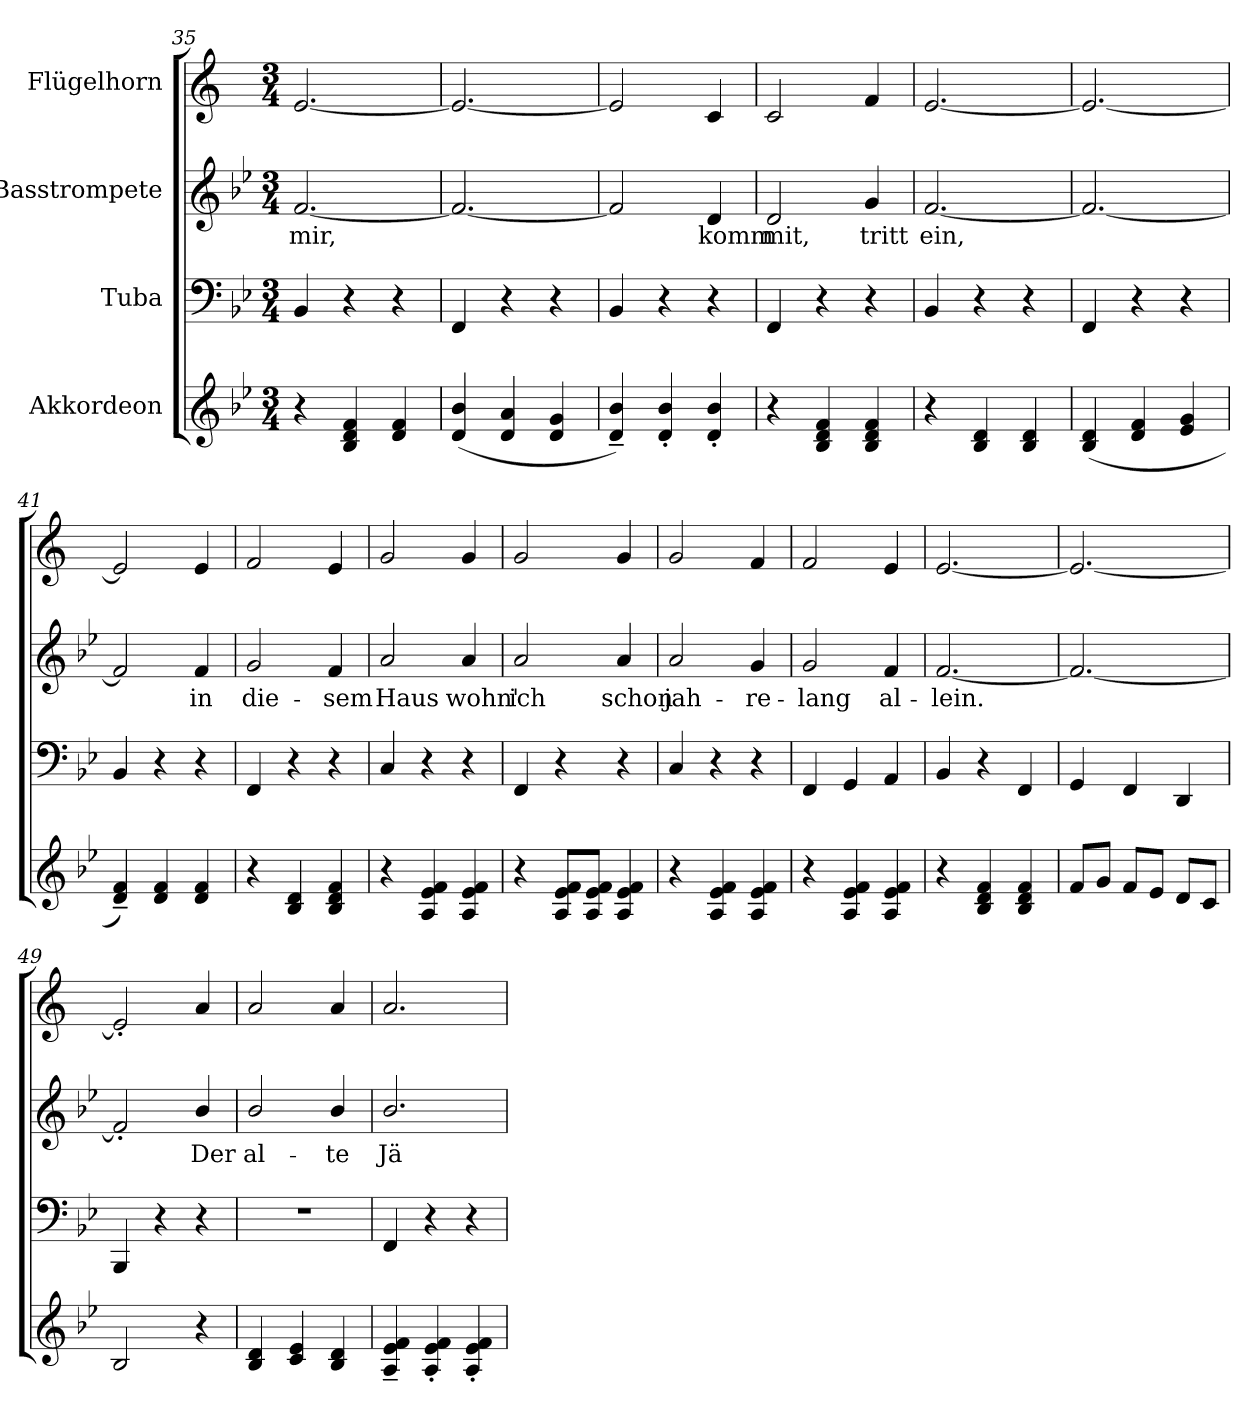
**kern	**kern	**kern	**text	**kern
*part4	*part3	*part2	*part2	*part1
*staff4	*staff3	*staff2	*staff2	*staff1
*I"Akkordeon	*I"Tuba	*I"Basstrompete	*	*I"Flügelhorn
*clefG2	*clefF4	*clefG2	*	*clefG2
*	*	*ITrd8c14	*	*ITrd1c2
*k[b-e-]	*k[b-e-]	*k[b-e-]	*	*k[b-e-]
*B-:	*B-:	*B-:	*	*B-:
*M3/4	*M3/4	*M3/4	*	*M3/4
=35	=35	=35	=35	=35
!	!	!	!LO:LY:b:color=#000000	!
4r	4BB-i/	[<2.Fi/	mir,	[<2.di/
4B-i/ 4di 4fi	4r	.	.	.
4di/ 4fi	4r	.	.	.
=36	=36	=36	=36	=36
(4di/ 4b-i	4FFi/	2.Fi/_<	.	2.di/_<
4di/ 4ai	4r	.	.	.
4di/ 4gi	4r	.	.	.
=37	=37	=37	=37	=37
4di/~ 4b-i~)	4BB-i/	2Fi/]	.	2di/]
4di/' 4b-i'	4r	.	.	.
!	!	!	!LO:LY:b:color=#000000	!
4di/' 4b-i'	4r	4Di/	komm	4B-i/
=38	=38	=38	=38	=38
!	!	!	!LO:LY:b:color=#000000	!
4r	4FFi/	2Di/	mit,	2B-i/
4B-i/ 4di 4fi	4r	.	.	.
!	!	!	!LO:LY:b:color=#000000	!
4B-i/ 4di 4fi	4r	4Gi/	tritt	4e-i/
=39	=39	=39	=39	=39
!	!	!	!LO:LY:b:color=#000000	!
4r	4BB-i/	[<2.Fi/	ein,	[<2.di/
4B-i/ 4di	4r	.	.	.
4B-i/ 4di	4r	.	.	.
=40	=40	=40	=40	=40
(4B-i/ 4di	4FFi/	2.Fi/_<	.	2.di/_<
4di/ 4fi	4r	.	.	.
4e-i/ 4gi	4r	.	.	.
=41	=41	=41	=41	=41
4di/~ 4fi~)	4BB-i/	2Fi/]	.	2di/]
4di/ 4fi	4r	.	.	.
!	!	!	!LO:LY:b:color=#000000	!
4di/ 4fi	4r	4Fi/	in	4di/
=42	=42	=42	=42	=42
!	!	!	!LO:LY:b:color=#000000	!
4r	4FFi/	2Gi/	die-	2e-i/
4B-i/ 4di	4r	.	.	.
!	!	!	!LO:LY:b:color=#000000	!
4B-i/ 4di 4fi	4r	4Fi/	-sem	4di/
=43	=43	=43	=43	=43
!	!	!	!LO:LY:b:color=#000000	!
4r	4Ci/	2Ai/	Haus	2fi/
4Ai/ 4e-i 4fi	4r	.	.	.
!	!	!	!LO:LY:b:color=#000000	!
4Ai/ 4e-i 4fi	4r	4Ai/	wohn'	4fi/
!!LO:LB:g=z
=44	=44	=44	=44	=44
!	!	!	!LO:LY:b:color=#000000	!
4r	4FFi/	2Ai/	ich	2fi/
8Ai/ 8e-i 8fiL	4r	.	.	.
8Ai/ 8e-i 8fiJ	.	.	.	.
!	!	!	!LO:LY:b:color=#000000	!
4Ai/ 4e-i 4fi	4r	4Ai/	schon	4fi/
=45	=45	=45	=45	=45
!	!	!	!LO:LY:b:color=#000000	!
4r	4Ci/	2Ai/	jah-	2fi/
4Ai/ 4e-i 4fi	4r	.	.	.
!	!	!	!LO:LY:b:color=#000000	!
4Ai/ 4e-i 4fi	4r	4Gi/	-re-	4e-i/
=46	=46	=46	=46	=46
!	!	!	!LO:LY:b:color=#000000	!
4r	4FFi/	2Gi/	-lang	2e-i/
4Ai/ 4e-i 4fi	4GGi/	.	.	.
!	!	!	!LO:LY:b:color=#000000	!
4Ai/ 4e-i 4fi	4AAi/	4Fi/	al-	4di/
=47	=47	=47	=47	=47
!	!	!	!LO:LY:b:color=#000000	!
4r	4BB-i/	[<2.Fi/	-lein.	[<2.di/
4B-i/ 4di 4fi	4r	.	.	.
4B-i/ 4di 4fi	4FFi/	.	.	.
=48	=48	=48	=48	=48
8fi/L	4GGi/	2.Fi/_<	.	2.di/_<
8gi/J	.	.	.	.
8fi/L	4FFi/	.	.	.
8e-i/J	.	.	.	.
8di/L	4DDi/	.	.	.
8ci/J	.	.	.	.
=49	=49	=49	=49	=49
2B-i/	4BBB-i/	2F'i/]	.	2d'i/]
.	4r	.	.	.
!	!	!	!LO:LY:b:color=#000000	!
4r	4r	4B-i/	Der	4gi/
=50	=50	=50	=50	=50
!	!LO:N:vis=1	!	!	!
!	!	!	!LO:LY:b:color=#000000	!
4B-i/ 4di	2.r	2B-i/	al-	2gi/
4ci/ 4e-i	.	.	.	.
!	!	!	!LO:LY:b:color=#000000	!
4B-i/ 4di	.	4B-i/	-te	4gi/
=51	=51	=51	=51	=51
!	!	!	!LO:LY:b:color=#000000	!
4Ai/~ 4e-i~ 4fi~	4FFi/	2.B-i/	Jä-	2.gi/
4Ai/' 4e-i' 4fi'	4r	.	.	.
4Ai/' 4e-i' 4fi'	4r	.	.	.
=	=	=	=	=
*-	*-	*-	*-	*-
